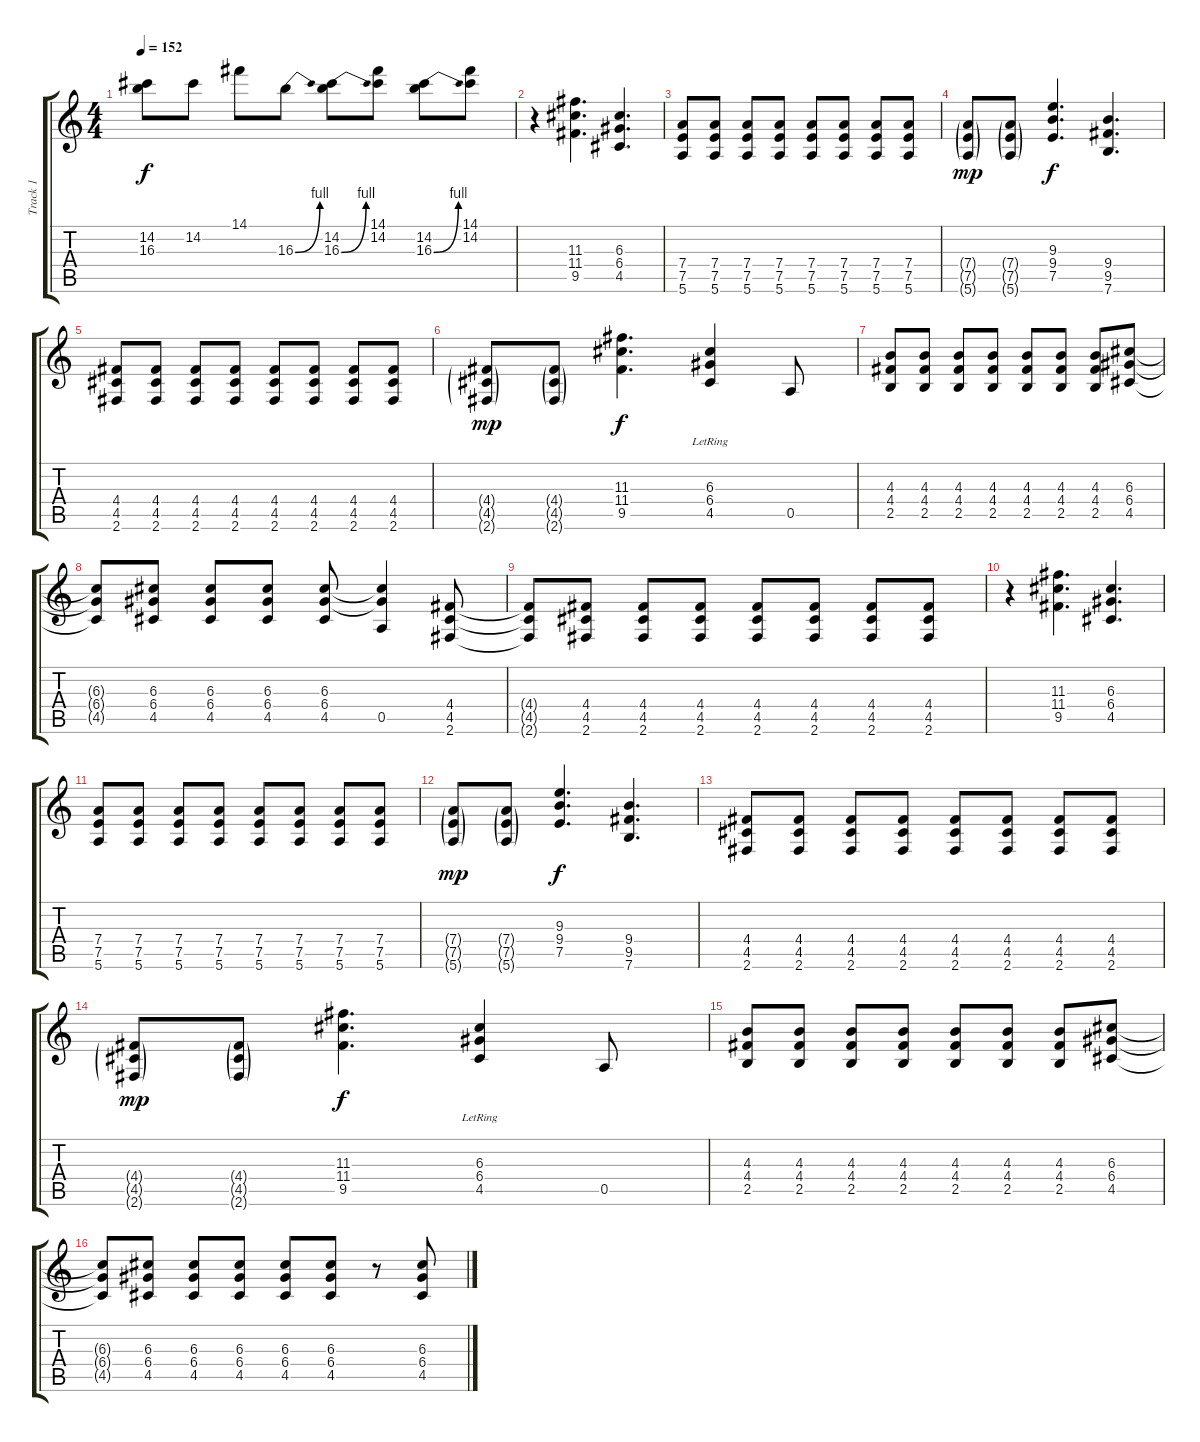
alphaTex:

\track ("Track 1" "Track 1") {instrument overdrivenguitar}
\staff {score tabs}
\tuning (E4 B3 G3 D3 A2 E2) {hide}
\ts (4 4)
\tempo 152
\clef g2
\ks c
(14.2{t} 16.3{t}).8{dy f} 14.2.8 14.1.8 16.3{be (bend 0 0 60 4)}.8 (14.2 16.3{be (bend 0 0 60 4)}).8 (14.1 14.2).8 (14.2 16.3{be (bend 0 0 60 4)}).8 (14.1 14.2).8 |
r.4 (11.3 11.4 9.5).4{d} (6.3 6.4 4.5).4{d} |
(7.4 7.5 5.6).8 (7.4 7.5 5.6).8 (7.4 7.5 5.6).8 (7.4 7.5 5.6).8 (7.4 7.5 5.6).8 (7.4 7.5 5.6).8 (7.4 7.5 5.6).8 (7.4 7.5 5.6).8 |
(7.4{g} 7.5{g} 5.6{g}).8{dy mp} (7.4{g} 7.5{g} 5.6{g}).8 (9.3 9.4 7.5).4{d dy f} (9.4 9.5 7.6).4{d} |
(4.4 4.5 2.6).8 (4.4 4.5 2.6).8 (4.4 4.5 2.6).8 (4.4 4.5 2.6).8 (4.4 4.5 2.6).8 (4.4 4.5 2.6).8 (4.4 4.5 2.6).8 (4.4 4.5 2.6).8 |
(4.4{g} 4.5{g} 2.6{g}).8{dy mp} (4.4{g} 4.5{g} 2.6{g}).8 (11.3 11.4 9.5).4{d dy f} (6.3{lr} 6.4{lr} 4.5).4 0.5.8 |
(4.3 4.4 2.5).8 (4.3 4.4 2.5).8 (4.3 4.4 2.5).8 (4.3 4.4 2.5).8 (4.3 4.4 2.5).8 (4.3 4.4 2.5).8 (4.3 4.4 2.5).8 (6.3 6.4 4.5).8 |
(6.3{t} 6.4{t} 4.5{t}).8 (6.3 6.4 4.5).8 (6.3 6.4 4.5).8 (6.3 6.4 4.5).8 (6.3 6.4 4.5).8 (6.3{t} 6.4{t} 0.5).4 (4.4 4.5 2.6).8 |
(4.4{t} 4.5{t} 2.6{t}).8 (4.4 4.5 2.6).8 (4.4 4.5 2.6).8 (4.4 4.5 2.6).8 (4.4 4.5 2.6).8 (4.4 4.5 2.6).8 (4.4 4.5 2.6).8 (4.4 4.5 2.6).8 |
r.4 (11.3 11.4 9.5).4{d} (6.3 6.4 4.5).4{d} |
(7.4 7.5 5.6).8 (7.4 7.5 5.6).8 (7.4 7.5 5.6).8 (7.4 7.5 5.6).8 (7.4 7.5 5.6).8 (7.4 7.5 5.6).8 (7.4 7.5 5.6).8 (7.4 7.5 5.6).8 |
(7.4{g} 7.5{g} 5.6{g}).8{dy mp} (7.4{g} 7.5{g} 5.6{g}).8 (9.3 9.4 7.5).4{d dy f} (9.4 9.5 7.6).4{d} |
(4.4 4.5 2.6).8 (4.4 4.5 2.6).8 (4.4 4.5 2.6).8 (4.4 4.5 2.6).8 (4.4 4.5 2.6).8 (4.4 4.5 2.6).8 (4.4 4.5 2.6).8 (4.4 4.5 2.6).8 |
(4.4{g} 4.5{g} 2.6{g}).8{dy mp} (4.4{g} 4.5{g} 2.6{g}).8 (11.3 11.4 9.5).4{d dy f} (6.3{lr} 6.4{lr} 4.5).4 0.5.8 |
(4.3 4.4 2.5).8 (4.3 4.4 2.5).8 (4.3 4.4 2.5).8 (4.3 4.4 2.5).8 (4.3 4.4 2.5).8 (4.3 4.4 2.5).8 (4.3 4.4 2.5).8 (6.3 6.4 4.5).8 |
(6.3{t} 6.4{t} 4.5{t}).8 (6.3 6.4 4.5).8 (6.3 6.4 4.5).8 (6.3 6.4 4.5).8 (6.3 6.4 4.5).8 (6.3 6.4 4.5).8 r.8 (6.3 6.4 4.5).8
